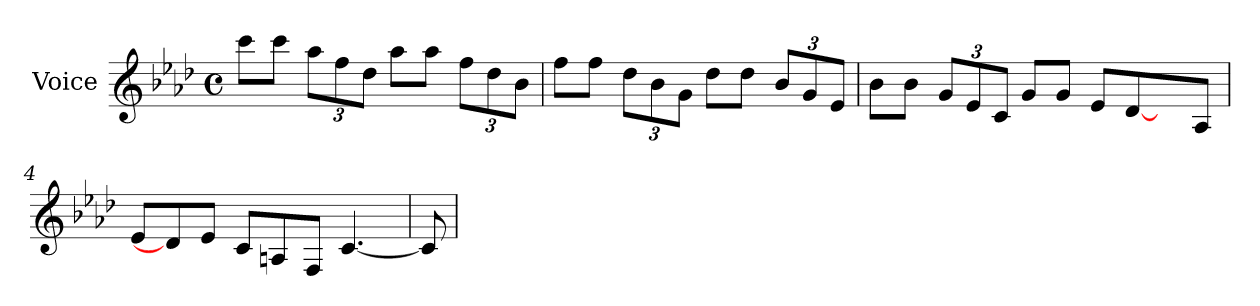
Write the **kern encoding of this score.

**kern
*part1
*staff1
*I"Voice
*I'Voice
*clefG2
*k[b-e-a-d-]
*M4/4
*met(c)
=1
8ccc\L
8ccc\J
12aa-\L
12ff\
12dd-\J
8aa-\L
8aa-\J
12ff\L
12dd-\
12b-\J
=2
8ff\L
8ff\J
12dd-\L
12b-\
12g\J
8dd-\L
8dd-\J
12b-/L
12g/
12e-/J
=3
8b-\L
8b-\J
12g/L
12e-/
12c/J
8g/L
8g/J
8e-/L
[8d-/
8ryy
8A-/J
=4
8e-/L
8d-/]
8e-/J
8c/L
8An/
8F/J
[4.c/
=5
8c/]
=
*-
